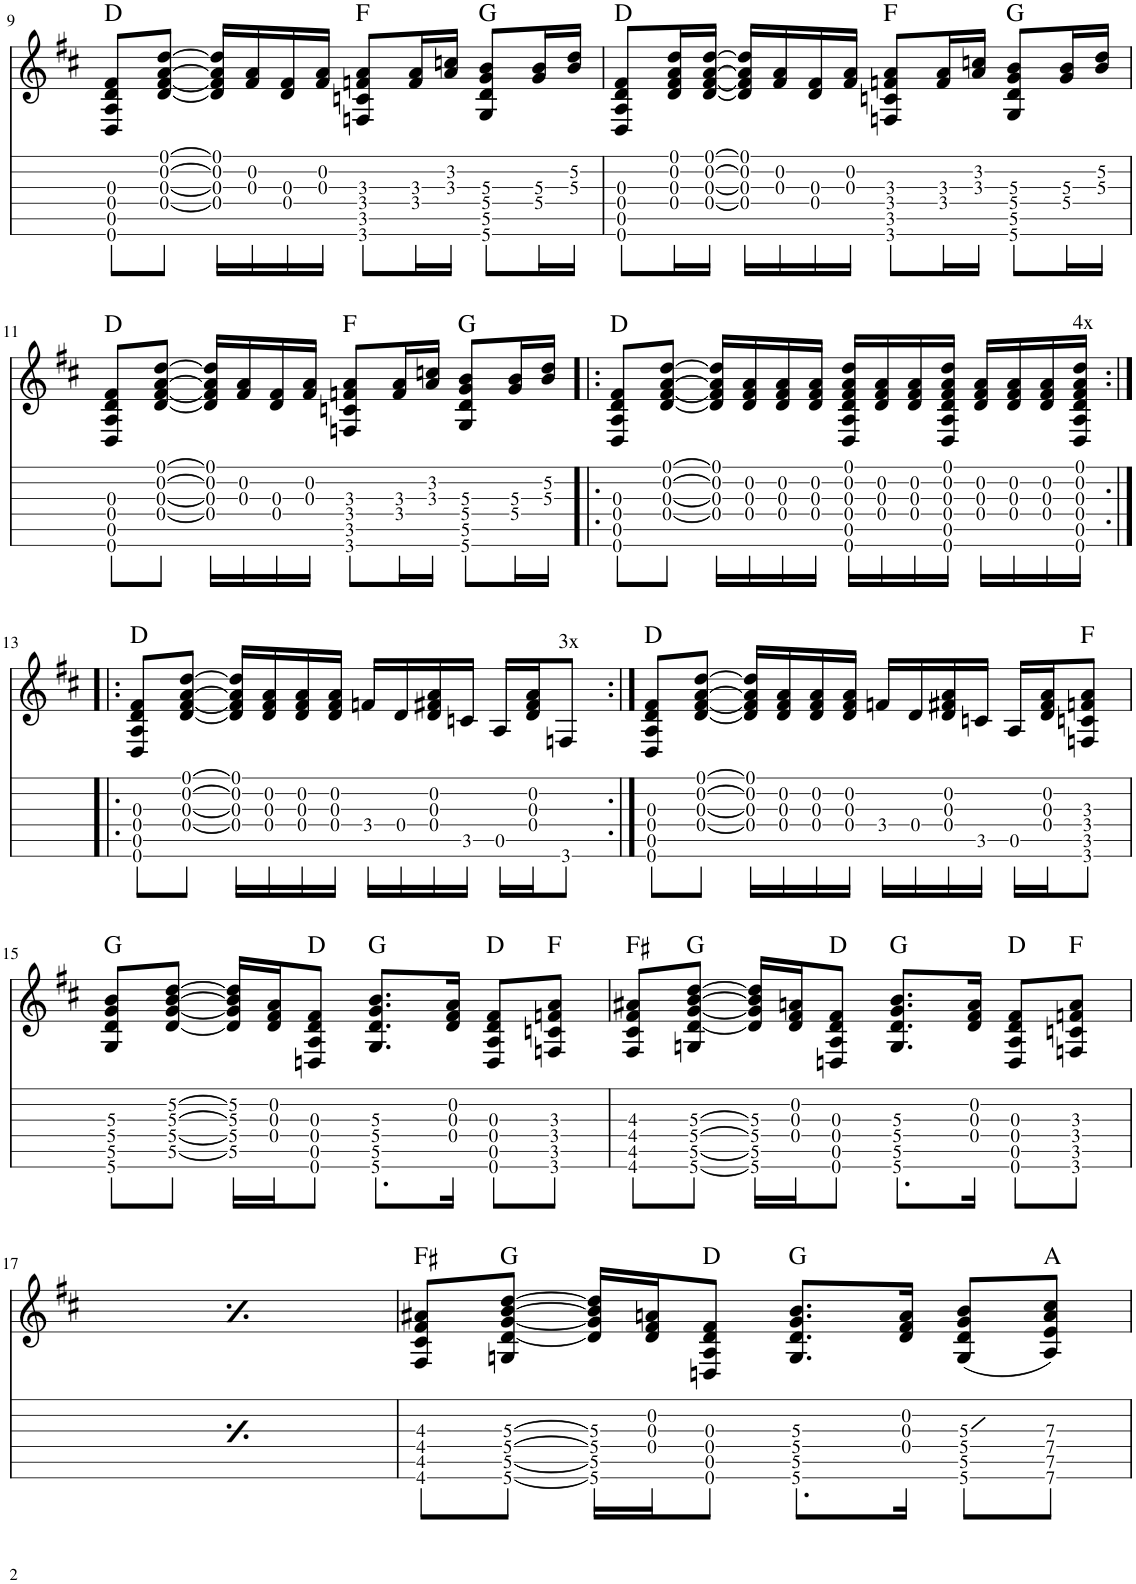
**kern	**kern	**harte
*part2	*part1	*part1
*staff2	*staff1	*
*I"Acoustic Guitar (Tablature)	*I"Acoustic Guitar (Treble Clef)	*
*I'Ac Gtr	*I'Ac Gtr	*
!!LO:PB:g=z
*	*clefG2	*
*	*Trd7c12	*
*k[f#c#]	*k[f#c#]	*
*M4/4	*M4/4	*
=9	=9	=9
8DD\ 8AA\ 8D\ 8F#\L	8D/ 8A/ 8d/ 8f#/L	D:maj
[8D\ [8F#\ [8A\ [8d\J	[8d/ [8f#/ [8a/ [8dd/J	.
16D\] 16F#\] 16A\] 16d\]LL	16d/] 16f#/] 16a/] 16dd/]LL	.
16F#\ 16A\	16f#/ 16a/	.
16D\ 16F#\	16d/ 16f#/	.
16F#\ 16A\JJ	16f#/ 16a/JJ	.
8FF\ 8C\ 8F\ 8A\L	8Fn/ 8cn/ 8fn/ 8a/L	F:maj
16F\ 16A\L	16f/ 16a/L	.
16A\ 16c\JJ	16a/ 16ccn/JJ	.
8GG\ 8D\ 8G\ 8B\L	8G/ 8d/ 8g/ 8b/L	G:maj
16G\ 16B\L	16g/ 16b/L	.
16B\ 16d\JJ	16b/ 16dd/JJ	.
=10	=10	=10
8DD\ 8AA\ 8D\ 8F#\L	8D/ 8A/ 8d/ 8f#/L	D:maj
16D\ 16F#\ 16A\ 16d\L	16d/ 16f#/ 16a/ 16dd/L	.
[16D\ [16F#\ [16A\ [16d\JJ	[16d/ [16f#/ [16a/ [16dd/JJ	.
16D\] 16F#\] 16A\] 16d\]LL	16d/] 16f#/] 16a/] 16dd/]LL	.
16F#\ 16A\	16f#/ 16a/	.
16D\ 16F#\	16d/ 16f#/	.
16F#\ 16A\JJ	16f#/ 16a/JJ	.
8FF\ 8C\ 8F\ 8A\L	8Fn/ 8cn/ 8fn/ 8a/L	F:maj
16F\ 16A\L	16f/ 16a/L	.
16A\ 16c\JJ	16a/ 16ccn/JJ	.
8GG\ 8D\ 8G\ 8B\L	8G/ 8d/ 8g/ 8b/L	G:maj
16G\ 16B\L	16g/ 16b/L	.
16B\ 16d\JJ	16b/ 16dd/JJ	.
!!LO:LB:g=z
=11	=11	=11
8DD\ 8AA\ 8D\ 8F#\L	8D/ 8A/ 8d/ 8f#/L	D:maj
[8D\ [8F#\ [8A\ [8d\J	[8d/ [8f#/ [8a/ [8dd/J	.
16D\] 16F#\] 16A\] 16d\]LL	16d/] 16f#/] 16a/] 16dd/]LL	.
16F#\ 16A\	16f#/ 16a/	.
16D\ 16F#\	16d/ 16f#/	.
16F#\ 16A\JJ	16f#/ 16a/JJ	.
8FF\ 8C\ 8F\ 8A\L	8Fn/ 8cn/ 8fn/ 8a/L	F:maj
16F\ 16A\L	16f/ 16a/L	.
16A\ 16c\JJ	16a/ 16ccn/JJ	.
8GG\ 8D\ 8G\ 8B\L	8G/ 8d/ 8g/ 8b/L	G:maj
16G\ 16B\L	16g/ 16b/L	.
16B\ 16d\JJ	16b/ 16dd/JJ	.
=12!|:	=12!|:	=12!|:
8DD\ 8AA\ 8D\ 8F#\L	8D/ 8A/ 8d/ 8f#/L	D:maj
[8D\ [8F#\ [8A\ [8d\J	[8d/ [8f#/ [8a/ [8dd/J	.
16D\] 16F#\] 16A\] 16d\]LL	16d/] 16f#/] 16a/] 16dd/]LL	.
16D\ 16F#\ 16A\	16d/ 16f#/ 16a/	.
16D\ 16F#\ 16A\	16d/ 16f#/ 16a/	.
16D\ 16F#\ 16A\JJ	16d/ 16f#/ 16a/JJ	.
16DD\ 16AA\ 16D\ 16F#\ 16A\ 16d\LL	16D/ 16A/ 16d/ 16f#/ 16a/ 16dd/LL	.
16D\ 16F#\ 16A\	16d/ 16f#/ 16a/	.
16D\ 16F#\ 16A\	16d/ 16f#/ 16a/	.
16DD\ 16AA\ 16D\ 16F#\ 16A\ 16d\JJ	16D/ 16A/ 16d/ 16f#/ 16a/ 16dd/JJ	.
16D\ 16F#\ 16A\LL	16d/ 16f#/ 16a/LL	.
16D\ 16F#\ 16A\	16d/ 16f#/ 16a/	.
16D\ 16F#\ 16A\	16d/ 16f#/ 16a/	.
!	!LO:TX:a:t=4x	!
16DD\ 16AA\ 16D\ 16F#\ 16A\ 16d\JJ	16D/ 16A/ 16d/ 16f#/ 16a/ 16dd/JJ	.
!!LO:LB:g=z
=13:|!|:	=13:|!|:	=13:|!|:
8DD\ 8AA\ 8D\ 8F#\L	8D/ 8A/ 8d/ 8f#/L	D:maj
[8D\ [8F#\ [8A\ [8d\J	[8d/ [8f#/ [8a/ [8dd/J	.
16D\] 16F#\] 16A\] 16d\]LL	16d/] 16f#/] 16a/] 16dd/]LL	.
16D\ 16F#\ 16A\	16d/ 16f#/ 16a/	.
16D\ 16F#\ 16A\	16d/ 16f#/ 16a/	.
16D\ 16F#\ 16A\JJ	16d/ 16f#/ 16a/JJ	.
16F\LL	16fn/LL	.
16D\	16d/	.
16D\ 16F#\ 16A\	16d/ 16f#X/ 16a/	.
16C\JJ	16cn/JJ	.
16AA\LL	16A/LL	.
16D\ 16F#\ 16A\J	16d/ 16f#/ 16a/J	.
!	!LO:TX:a:t=3x	!
8FF\J	8Fn/J	.
=14:|!	=14:|!	=14:|!
8DD\ 8AA\ 8D\ 8F#\L	8D/ 8A/ 8d/ 8f#/L	D:maj
[8D\ [8F#\ [8A\ [8d\J	[8d/ [8f#/ [8a/ [8dd/J	.
16D\] 16F#\] 16A\] 16d\]LL	16d/] 16f#/] 16a/] 16dd/]LL	.
16D\ 16F#\ 16A\	16d/ 16f#/ 16a/	.
16D\ 16F#\ 16A\	16d/ 16f#/ 16a/	.
16D\ 16F#\ 16A\JJ	16d/ 16f#/ 16a/JJ	.
16F\LL	16fn/LL	.
16D\	16d/	.
16D\ 16F#\ 16A\	16d/ 16f#X/ 16a/	.
16C\JJ	16cn/JJ	.
16AA\LL	16A/LL	.
16D\ 16F#\ 16A\J	16d/ 16f#/ 16a/J	.
8FF\ 8C\ 8F\ 8A\J	8Fn/ 8cn/ 8fn/ 8a/J	F:maj
!!LO:LB:g=z
=15	=15	=15
8GG\ 8D\ 8G\ 8B\L	8G/ 8d/ 8g/ 8b/L	G:maj
[8D\ [8G\ [8B\ [8d\J	[8d/ [8g/ [8b/ [8dd/J	.
16D\] 16G\] 16B\] 16d\]LL	16d/] 16g/] 16b/] 16dd/]LL	.
16D\ 16F#\ 16A\J	16d/ 16f#/ 16a/J	.
8DD\ 8AA\ 8D\ 8F#\J	8Dn/ 8A/ 8d/ 8f#/J	D:maj
8.GG\ 8.D\ 8.G\ 8.B\L	8.G/ 8.d/ 8.g/ 8.b/L	G:maj
16D\ 16F#\ 16A\Jk	16d/ 16f#/ 16a/Jk	.
8DD\ 8AA\ 8D\ 8F#\L	8D/ 8A/ 8d/ 8f#/L	D:maj
8FF\ 8C\ 8F\ 8A\J	8Fn/ 8cn/ 8fn/ 8a/J	F:maj
=16	=16	=16
8FF#\ 8C#\ 8F#\ 8A#\L	8F#/ 8c#/ 8f#/ 8a#X/L	F#:maj
[8GG\ [8D\ [8G\ [8B\J	8Gn/ [8d/ [8g/ [8b/ [8dd/J	G:maj
16GG\] 16D\] 16G\] 16B\]LL	16d/] 16g/] 16b/] 16dd/]LL	.
16D\ 16F#\ 16A\J	16d/ 16f#/ 16an/J	.
8DD\ 8AA\ 8D\ 8F#\J	8Dn/ 8A/ 8d/ 8f#/J	D:maj
8.GG\ 8.D\ 8.G\ 8.B\L	8.G/ 8.d/ 8.g/ 8.b/L	G:maj
16D\ 16F#\ 16A\Jk	16d/ 16f#/ 16a/Jk	.
8DD\ 8AA\ 8D\ 8F#\L	8D/ 8A/ 8d/ 8f#/L	D:maj
8FF\ 8C\ 8F\ 8A\J	8Fn/ 8cn/ 8fn/ 8a/J	F:maj
!!LO:LB:g=z
=17	=17	=17
8FF#\ 8C#\ 8F#\ 8A#\L	8F#/ 8c#/ 8f#/ 8a#X/L	F#:maj
[8GG\ [8D\ [8G\ [8B\J	8Gn/ [8d/ [8g/ [8b/ [8dd/J	G:maj
16GG\] 16D\] 16G\] 16B\]LL	16d/] 16g/] 16b/] 16dd/]LL	.
16D\ 16F#\ 16A\J	16d/ 16f#/ 16an/J	.
8DD\ 8AA\ 8D\ 8F#\J	8Dn/ 8A/ 8d/ 8f#/J	D:maj
8.GG\ 8.D\ 8.G\ 8.B\L	8.G/ 8.d/ 8.g/ 8.b/L	G:maj
16D\ 16F#\ 16A\Jk	16d/ 16f#/ 16a/Jk	.
8DD\ 8AA\ 8D\ 8F#\L	8D/ 8A/ 8d/ 8f#/L	D:maj
8FF\ 8C\ 8F\ 8A\J	8Fn/ 8cn/ 8fn/ 8a/J	F:maj
=18	=18	=18
8FF#\ 8C#\ 8F#\ 8A#\L	8F#/ 8c#/ 8f#/ 8a#X/L	F#:maj
[8GG\ [8D\ [8G\ [8B\J	8Gn/ [8d/ [8g/ [8b/ [8dd/J	G:maj
16GG\] 16D\] 16G\] 16B\]LL	16d/] 16g/] 16b/] 16dd/]LL	.
16D\ 16F#\ 16A\J	16d/ 16f#/ 16an/J	.
8DD\ 8AA\ 8D\ 8F#\J	8Dn/ 8A/ 8d/ 8f#/J	D:maj
8.GG\ 8.D\ 8.G\ 8.B\L	8.G/ 8.d/ 8.g/ 8.b/L	G:maj
16D\ 16F#\ 16A\Jk	16d/ 16f#/ 16a/Jk	.
8GG\ 8D\ 8G\ 8B\L	(8G/ 8d/ 8g/ 8b/L	.
8AA\ 8E\ 8A\ 8c#\J	8A/ 8e/ 8a/ 8cc#/J)	A:maj
=	=	=
*-	*-	*-
